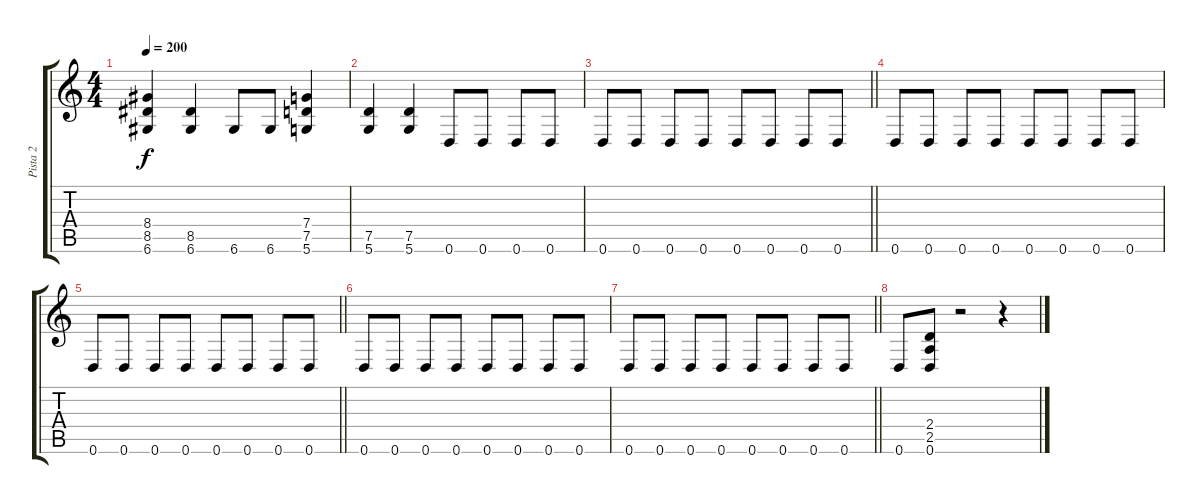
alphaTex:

\track ("Pista 2" "Pista 2") {instrument distortionguitar}
\staff {score tabs}
\tuning (D4 A3 F3 C3 G2 D2) {hide}
\ts (4 4)
\tempo 200
\clef g2
\ks c
(8.4 8.5 6.6).4{dy f} (8.5 6.6).4 6.6.8 6.6.8 (7.4 7.5 5.6).4 |
(7.5 5.6).4 (7.5 5.6).4 0.6.8 0.6.8 0.6.8 0.6.8 |
\barLineRight lightlight
0.6.8 0.6.8 0.6.8 0.6.8 0.6.8 0.6.8 0.6.8 0.6.8 |
0.6.8 0.6.8 0.6.8 0.6.8 0.6.8 0.6.8 0.6.8 0.6.8 |
\barLineRight lightlight
0.6.8 0.6.8 0.6.8 0.6.8 0.6.8 0.6.8 0.6.8 0.6.8 |
0.6.8 0.6.8 0.6.8 0.6.8 0.6.8 0.6.8 0.6.8 0.6.8 |
\barLineRight lightlight
0.6.8 0.6.8 0.6.8 0.6.8 0.6.8 0.6.8 0.6.8 0.6.8 |
0.6.8 (2.4 2.5 0.6).8 r.2 r.4
